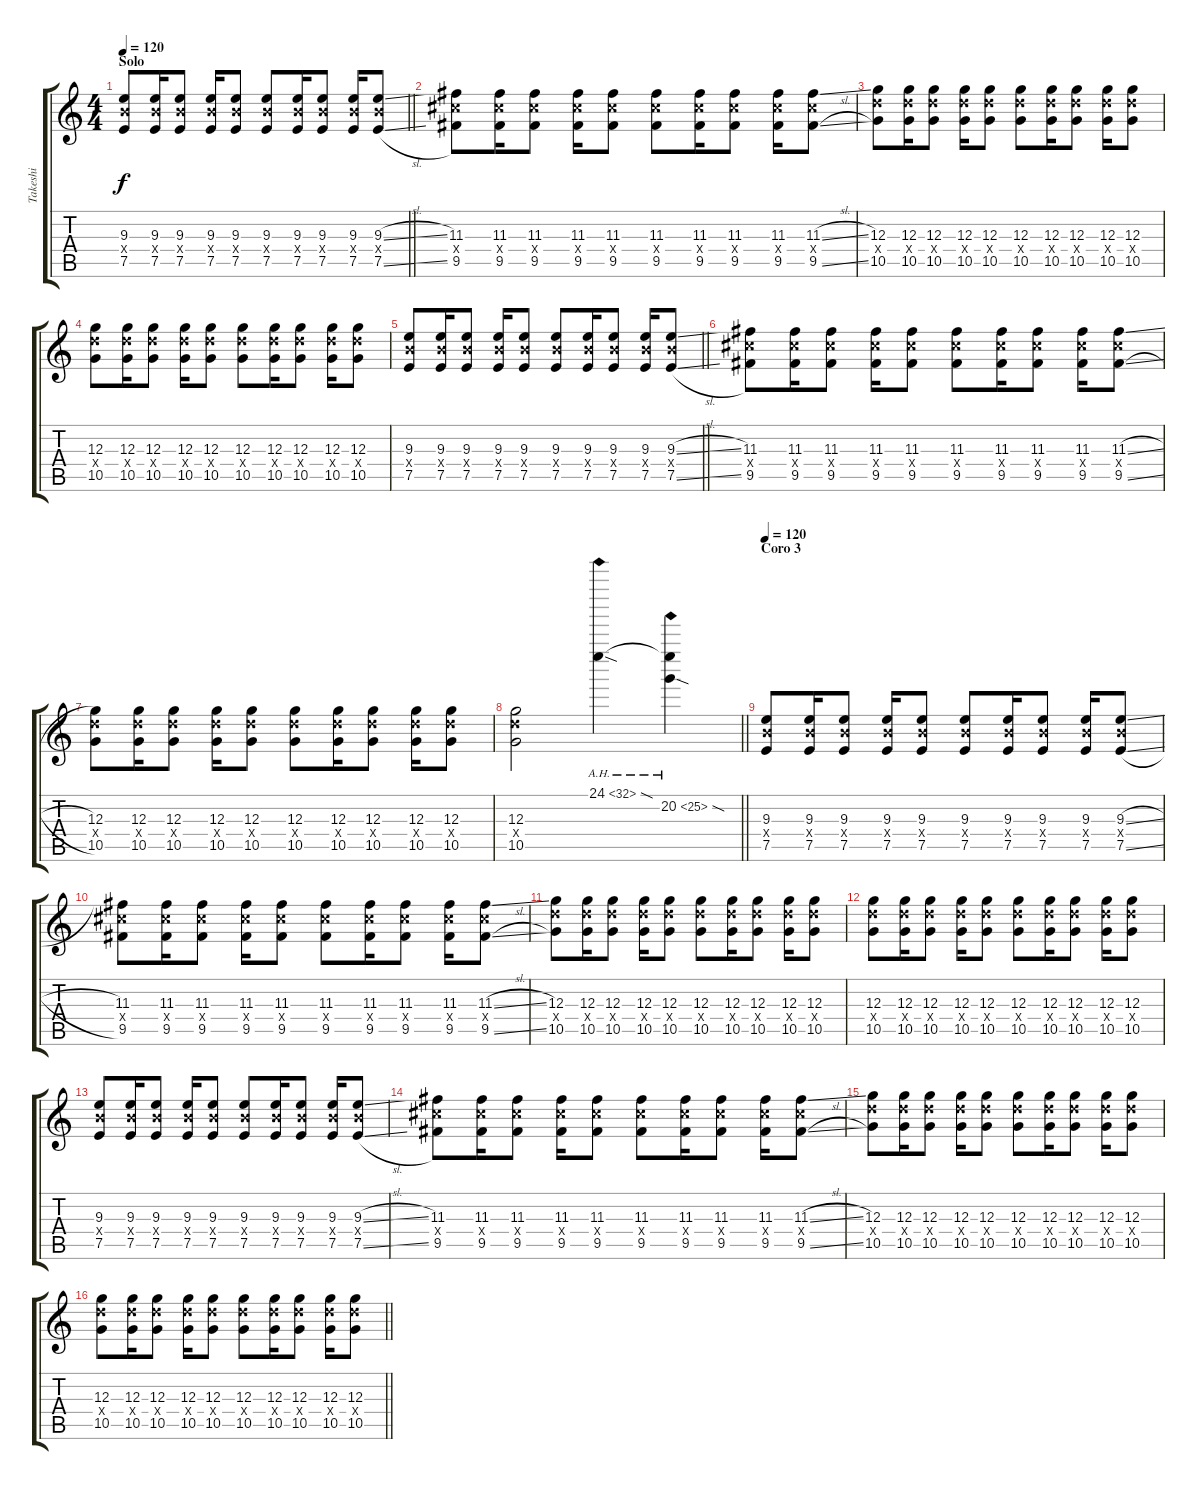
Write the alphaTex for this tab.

\track ("Takeshi" "Takeshi") {instrument distortionguitar}
\staff {score tabs}
\tuning (E4 B3 G3 D3 A2 E2) {hide}
\ts (4 4)
\section ("" "Solo")
\tempo 120
\clef g2
\barLineRight lightlight
\ks c
(9.3 9.4{x} 7.5).8{dy f} (9.3 9.4{x} 7.5).16 (9.3 9.4{x} 7.5).8 (9.3 9.4{x} 7.5).16 (9.3 9.4{x} 7.5).8 (9.3 9.4{x} 7.5).8 (9.3 9.4{x} 7.5).16 (9.3 9.4{x} 7.5).8 (9.3 9.4{x} 7.5).16 (9.3{sl} 9.4{x} 7.5{sl}).8 |
(11.3 11.4{x} 9.5).8 (11.3 11.4{x} 9.5).16 (11.3 11.4{x} 9.5).8 (11.3 11.4{x} 9.5).16 (11.3 11.4{x} 9.5).8 (11.3 11.4{x} 9.5).8 (11.3 11.4{x} 9.5).16 (11.3 11.4{x} 9.5).8 (11.3 11.4{x} 9.5).16 (11.3{sl} 11.4{x} 9.5{sl}).8 |
(12.3 12.4{x} 10.5).8 (12.3 12.4{x} 10.5).16 (12.3 12.4{x} 10.5).8 (12.3 12.4{x} 10.5).16 (12.3 12.4{x} 10.5).8 (12.3 12.4{x} 10.5).8 (12.3 12.4{x} 10.5).16 (12.3 12.4{x} 10.5).8 (12.3 12.4{x} 10.5).16 (12.3 12.4{x} 10.5).8 |
(12.3 12.4{x} 10.5).8 (12.3 12.4{x} 10.5).16 (12.3 12.4{x} 10.5).8 (12.3 12.4{x} 10.5).16 (12.3 12.4{x} 10.5).8 (12.3 12.4{x} 10.5).8 (12.3 12.4{x} 10.5).16 (12.3 12.4{x} 10.5).8 (12.3 12.4{x} 10.5).16 (12.3 12.4{x} 10.5).8 |
\barLineRight lightlight
(9.3 9.4{x} 7.5).8 (9.3 9.4{x} 7.5).16 (9.3 9.4{x} 7.5).8 (9.3 9.4{x} 7.5).16 (9.3 9.4{x} 7.5).8 (9.3 9.4{x} 7.5).8 (9.3 9.4{x} 7.5).16 (9.3 9.4{x} 7.5).8 (9.3 9.4{x} 7.5).16 (9.3{sl} 9.4{x} 7.5{sl}).8 |
(11.3 11.4{x} 9.5).8 (11.3 11.4{x} 9.5).16 (11.3 11.4{x} 9.5).8 (11.3 11.4{x} 9.5).16 (11.3 11.4{x} 9.5).8 (11.3 11.4{x} 9.5).8 (11.3 11.4{x} 9.5).16 (11.3 11.4{x} 9.5).8 (11.3 11.4{x} 9.5).16 (11.3{sl} 11.4{x} 9.5{sl}).8 |
(12.3 12.4{x} 10.5).8 (12.3 12.4{x} 10.5).16 (12.3 12.4{x} 10.5).8 (12.3 12.4{x} 10.5).16 (12.3 12.4{x} 10.5).8 (12.3 12.4{x} 10.5).8 (12.3 12.4{x} 10.5).16 (12.3 12.4{x} 10.5).8 (12.3 12.4{x} 10.5).16 (12.3 12.4{x} 10.5).8 |
\barLineRight lightlight
(12.3 12.4{x} 10.5).2 24.1{ah 8 sod}.4 (24.1{t} 20.2{ah 5 sod}).4 |
\section ("" "Coro 3")
\tempo 120
(9.3 9.4{x} 7.5).8 (9.3 9.4{x} 7.5).16 (9.3 9.4{x} 7.5).8 (9.3 9.4{x} 7.5).16 (9.3 9.4{x} 7.5).8 (9.3 9.4{x} 7.5).8 (9.3 9.4{x} 7.5).16 (9.3 9.4{x} 7.5).8 (9.3 9.4{x} 7.5).16 (9.3{sl} 9.4{x} 7.5{sl}).8 |
(11.3 11.4{x} 9.5).8 (11.3 11.4{x} 9.5).16 (11.3 11.4{x} 9.5).8 (11.3 11.4{x} 9.5).16 (11.3 11.4{x} 9.5).8 (11.3 11.4{x} 9.5).8 (11.3 11.4{x} 9.5).16 (11.3 11.4{x} 9.5).8 (11.3 11.4{x} 9.5).16 (11.3{sl} 11.4{x} 9.5{sl}).8 |
(12.3 12.4{x} 10.5).8 (12.3 12.4{x} 10.5).16 (12.3 12.4{x} 10.5).8 (12.3 12.4{x} 10.5).16 (12.3 12.4{x} 10.5).8 (12.3 12.4{x} 10.5).8 (12.3 12.4{x} 10.5).16 (12.3 12.4{x} 10.5).8 (12.3 12.4{x} 10.5).16 (12.3 12.4{x} 10.5).8 |
(12.3 12.4{x} 10.5).8 (12.3 12.4{x} 10.5).16 (12.3 12.4{x} 10.5).8 (12.3 12.4{x} 10.5).16 (12.3 12.4{x} 10.5).8 (12.3 12.4{x} 10.5).8 (12.3 12.4{x} 10.5).16 (12.3 12.4{x} 10.5).8 (12.3 12.4{x} 10.5).16 (12.3 12.4{x} 10.5).8 |
(9.3 9.4{x} 7.5).8 (9.3 9.4{x} 7.5).16 (9.3 9.4{x} 7.5).8 (9.3 9.4{x} 7.5).16 (9.3 9.4{x} 7.5).8 (9.3 9.4{x} 7.5).8 (9.3 9.4{x} 7.5).16 (9.3 9.4{x} 7.5).8 (9.3 9.4{x} 7.5).16 (9.3{sl} 9.4{x} 7.5{sl}).8 |
(11.3 11.4{x} 9.5).8 (11.3 11.4{x} 9.5).16 (11.3 11.4{x} 9.5).8 (11.3 11.4{x} 9.5).16 (11.3 11.4{x} 9.5).8 (11.3 11.4{x} 9.5).8 (11.3 11.4{x} 9.5).16 (11.3 11.4{x} 9.5).8 (11.3 11.4{x} 9.5).16 (11.3{sl} 11.4{x} 9.5{sl}).8 |
(12.3 12.4{x} 10.5).8 (12.3 12.4{x} 10.5).16 (12.3 12.4{x} 10.5).8 (12.3 12.4{x} 10.5).16 (12.3 12.4{x} 10.5).8 (12.3 12.4{x} 10.5).8 (12.3 12.4{x} 10.5).16 (12.3 12.4{x} 10.5).8 (12.3 12.4{x} 10.5).16 (12.3 12.4{x} 10.5).8 |
\barLineRight lightlight
(12.3 12.4{x} 10.5).8 (12.3 12.4{x} 10.5).16 (12.3 12.4{x} 10.5).8 (12.3 12.4{x} 10.5).16 (12.3 12.4{x} 10.5).8 (12.3 12.4{x} 10.5).8 (12.3 12.4{x} 10.5).16 (12.3 12.4{x} 10.5).8 (12.3 12.4{x} 10.5).16 (12.3 12.4{x} 10.5).8
